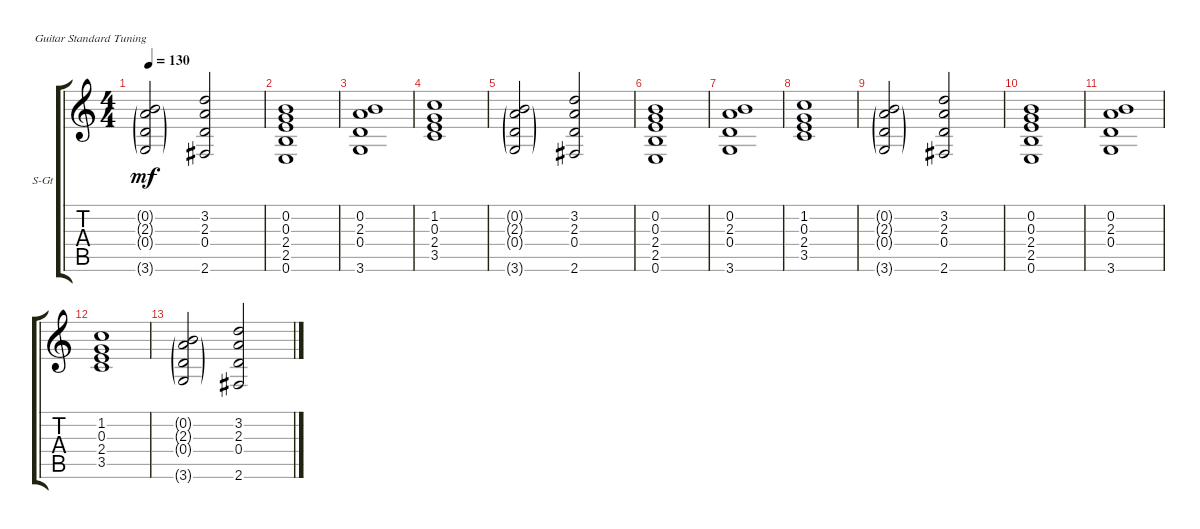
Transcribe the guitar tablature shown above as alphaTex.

\defaultSystemsLayout 4
\bracketExtendMode groupsimilarinstruments
\firstSystemTrackNameOrientation horizontal
\otherSystemsTrackNameOrientation horizontal
\track ("Steel Guitar" "S-Gt") {instrument acousticguitarsteel}
\staff {score tabs}
\tuning (E4 B3 G3 D3 A2 E2)
\ts (4 4)
\tempo 130
\clef g2
\ks c
(3.6{g} 0.4{g} 2.3{g} 0.2{g}).2{dy mf} (2.6 3.2 2.3 0.4).2 |
(0.6 2.5 2.4 0.3 0.2).1 |
(3.6 0.4 2.3 0.2).1 |
(2.4 0.3 1.2 3.5).1 |
(3.6{g} 0.4{g} 2.3{g} 0.2{g}).2 (2.6 3.2 2.3 0.4).2 |
(0.6 2.5 2.4 0.3 0.2).1 |
(3.6 0.4 2.3 0.2).1 |
(2.4 0.3 1.2 3.5).1 |
(3.6{g} 0.4{g} 2.3{g} 0.2{g}).2 (2.6 3.2 2.3 0.4).2 |
(0.6 2.5 2.4 0.3 0.2).1 |
(3.6 0.4 2.3 0.2).1 |
(2.4 0.3 1.2 3.5).1 |
(3.6{g} 0.4{g} 2.3{g} 0.2{g}).2 (2.6 3.2 2.3 0.4).2
